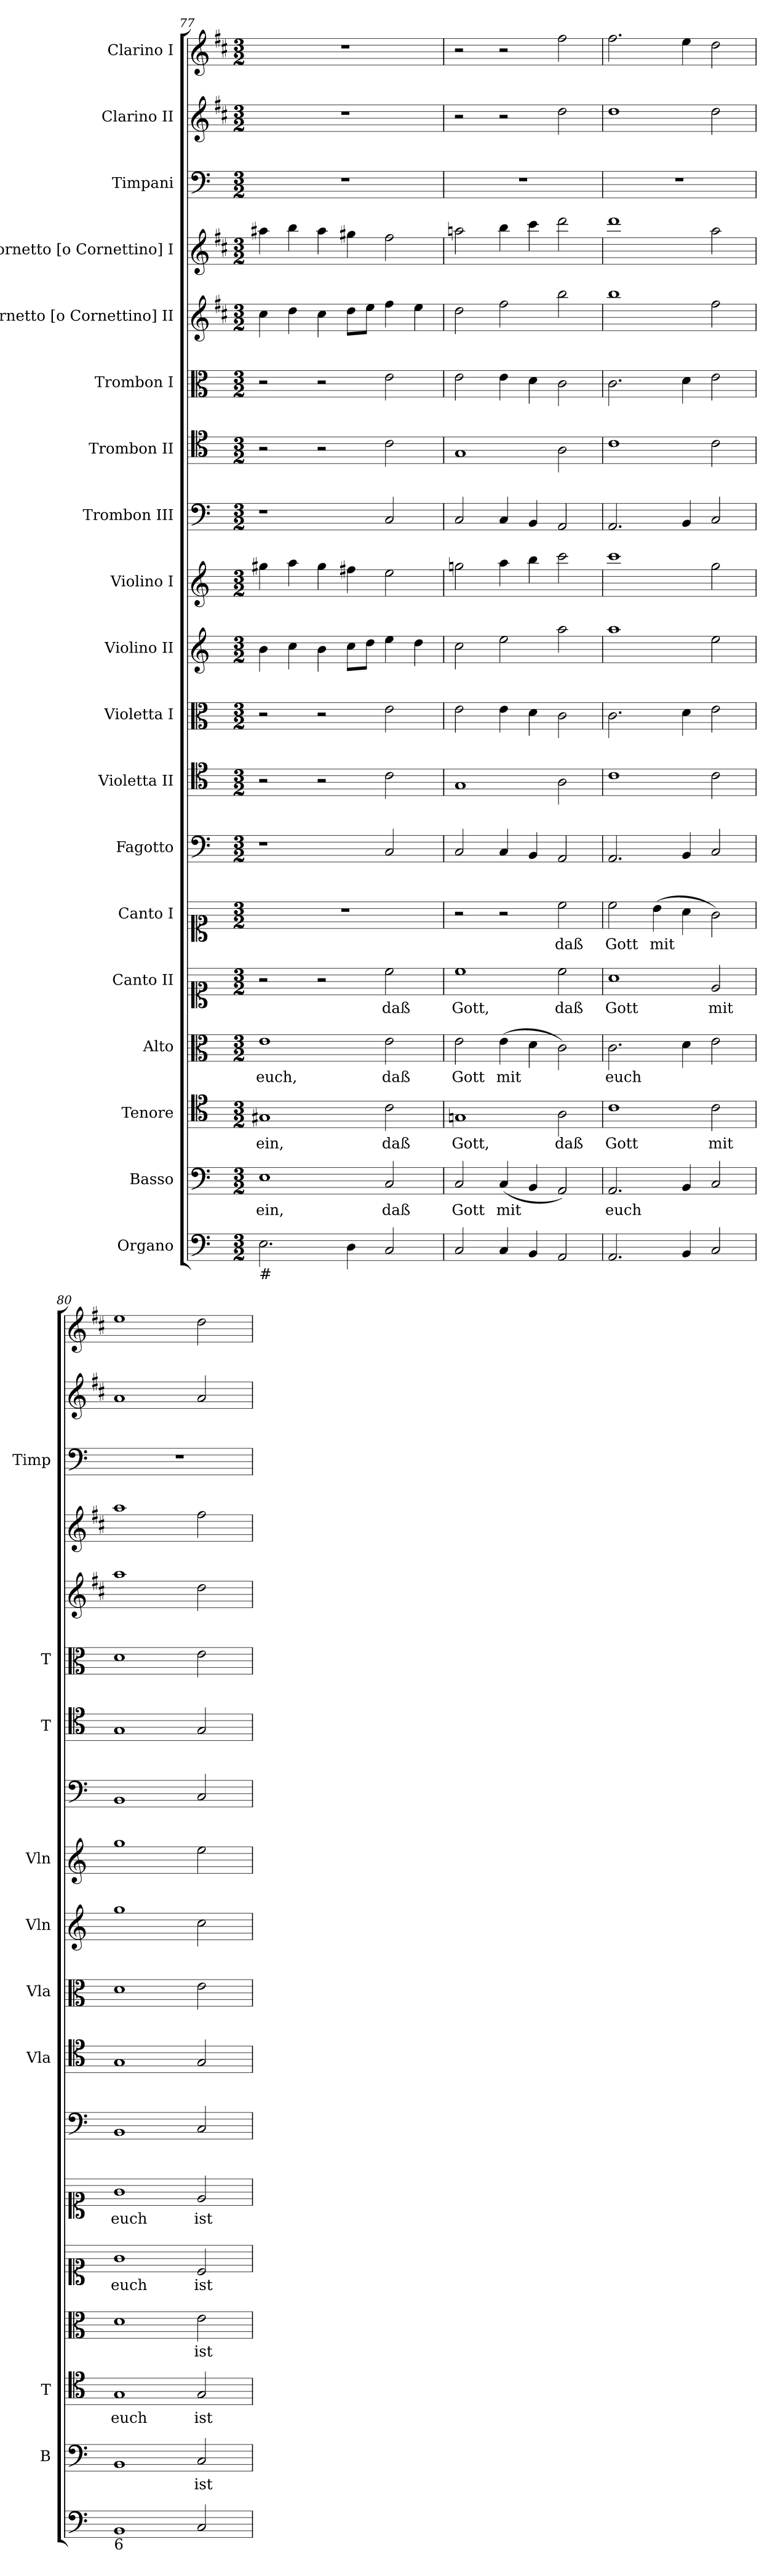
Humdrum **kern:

**kern	**kern	**text	**kern	**text	**kern	**text	**kern	**text	**kern	**text	**kern	**kern	**kern	**kern	**kern	**kern	**kern	**kern	**kern	**kern	**kern	**kern	**kern
*part19	*part18	*part18	*part17	*part17	*part16	*part16	*part15	*part15	*part14	*part14	*part13	*part12	*part11	*part10	*part9	*part8	*part7	*part6	*part5	*part4	*part3	*part2	*part1
*staff19	*staff18	*staff18	*staff17	*staff17	*staff16	*staff16	*staff15	*staff15	*staff14	*staff14	*staff13	*staff12	*staff11	*staff10	*staff9	*staff8	*staff7	*staff6	*staff5	*staff4	*staff3	*staff2	*staff1
*I"Organo	*I"Basso	*	*I"Tenore	*	*I"Alto	*	*I"Canto II	*	*I"Canto I	*	*I"Fagotto	*I"Violetta II	*I"Violetta I	*I"Violino II	*I"Violino I	*I"Trombon III	*I"Trombon II	*I"Trombon I	*I"Cornetto [o Cornettino] II	*I"Cornetto [o Cornettino] I	*I"Timpani	*I"Clarino II	*I"Clarino I
*	*I'B	*	*I'T	*	*	*	*	*	*	*	*	*I'Vla	*I'Vla	*I'Vln	*I'Vln	*	*I'T	*I'T	*	*	*I'Timp	*	*
*clefF4	*clefF4	*	*clefC4	*	*clefC3	*	*clefC1	*	*clefC1	*	*clefF4	*clefC4	*clefC3	*clefG2	*clefG2	*clefF4	*clefC4	*clefC3	*clefG2	*clefG2	*clefF4	*clefG2	*clefG2
*	*	*	*	*	*	*	*	*	*	*	*	*	*	*	*	*	*	*	*ITrd1c2	*ITrd1c2	*	*ITrd1c2	*ITrd1c2
*k[]	*k[]	*	*k[]	*	*k[]	*	*k[]	*	*k[]	*	*k[]	*k[]	*k[]	*k[]	*k[]	*k[]	*k[]	*k[]	*k[]	*k[]	*k[]	*k[]	*k[]
*C:	*C:	*	*C:	*	*C:	*	*C:	*	*C:	*	*C:	*C:	*C:	*C:	*C:	*C:	*C:	*C:	*C:	*C:	*C:	*C:	*C:
*M3/2	*M3/2	*	*M3/2	*	*M3/2	*	*M3/2	*	*M3/2	*	*M3/2	*M3/2	*M3/2	*M3/2	*M3/2	*M3/2	*M3/2	*M3/2	*M3/2	*M3/2	*M3/2	*M3/2	*M3/2
=77	=77	=77	=77	=77	=77	=77	=77	=77	=77	=77	=77	=77	=77	=77	=77	=77	=77	=77	=77	=77	=77	=77	=77
!LO:TX:b:t=#	!	!	!	!	!	!	!	!	!	!	!	!	!	!	!	!	!	!	!	!	!	!	!
!	!	!LO:LY:b	!	!LO:LY:b	!	!LO:LY:b	!	!	!LO:N:vis=1	!	!	!	!	!	!	!	!	!	!	!	!LO:N:vis=1	!LO:N:vis=1	!LO:N:vis=1
2.E\	1E	ein,	1G#X	ein,	1e	euch,	2r	.	1.r	.	1r	2r	2r	4b\	4gg#X\	1r	2r	2r	4b\	4gg#X\	1.r	1.r	1.r
.	.	.	.	.	.	.	.	.	.	.	.	.	.	4cc\	4aa\	.	.	.	4cc\	4aa\	.	.	.
.	.	.	.	.	.	.	2r	.	.	.	.	2r	2r	4b\	4gg#\	.	2r	2r	4b\	4gg#\	.	.	.
4D\	.	.	.	.	.	.	.	.	.	.	.	.	.	8cc\L	4ff#X\	.	.	.	8cc\L	4ff#X\	.	.	.
.	.	.	.	.	.	.	.	.	.	.	.	.	.	8dd\J	.	.	.	.	8dd\J	.	.	.	.
!	!	!LO:LY:b	!	!LO:LY:b	!	!LO:LY:b	!	!LO:LY:b	!	!	!	!	!	!	!	!	!	!	!	!	!	!	!
2C/	2C/	daß	2c\	daß	2e\	daß	2cc\	daß	.	.	2C/	2c\	2e\	4ee\	2ee\	2C/	2c\	2e\	4ee\	2ee\	.	.	.
.	.	.	.	.	.	.	.	.	.	.	.	.	.	4dd\	.	.	.	.	4dd\	.	.	.	.
=78	=78	=78	=78	=78	=78	=78	=78	=78	=78	=78	=78	=78	=78	=78	=78	=78	=78	=78	=78	=78	=78	=78	=78
!	!	!LO:LY:b	!	!LO:LY:b	!	!LO:LY:b	!	!LO:LY:b	!	!	!	!	!	!	!	!	!	!	!	!	!LO:N:vis=1	!	!
2C/	2C/	Gott	1Gn	Gott,	2e\	Gott	1cc	Gott,	2r	.	2C/	1G	2e\	2cc\	2ggn\	2C/	1G	2e\	2cc\	2ggn\	1.r	2r	2r
!	!	!LO:LY:b	!	!	!	!LO:LY:b	!	!	!	!	!	!	!	!	!	!	!	!	!	!	!	!	!
4C/	(<4C/	mit	.	.	(>4e\	mit	.	.	2r	.	4C/	.	4e\	2ee\	4aa\	4C/	.	4e\	2ee\	4aa\	.	2r	2r
4BB/	4BB/	.	.	.	4d\	.	.	.	.	.	4BB/	.	4d\	.	4bb\	4BB/	.	4d\	.	4bb\	.	.	.
!	!	!	!	!LO:LY:b	!	!	!	!LO:LY:b	!	!LO:LY:b	!	!	!	!	!	!	!	!	!	!	!	!	!
2AA/	2AA/)	.	2A\	daß	2c\)	.	2cc\	daß	2cc\	daß	2AA/	2A\	2c\	2aa\	2ccc\	2AA/	2A\	2c\	2aa\	2ccc\	.	2cc\	2ee\
=79	=79	=79	=79	=79	=79	=79	=79	=79	=79	=79	=79	=79	=79	=79	=79	=79	=79	=79	=79	=79	=79	=79	=79
!	!	!LO:LY:b	!	!LO:LY:b	!	!LO:LY:b	!	!LO:LY:b	!	!LO:LY:b	!	!	!	!	!	!	!	!	!	!	!LO:N:vis=1	!	!
2.AA/	2.AA/	euch	1c	Gott	2.c\	euch	1a	Gott	2cc\	Gott	2.AA/	1c	2.c\	1aa	1ccc	2.AA/	1c	2.c\	1aa	1ccc	1.r	1cc	2.ee\
!	!	!	!	!	!	!	!	!	!	!LO:LY:b	!	!	!	!	!	!	!	!	!	!	!	!	!
.	.	.	.	.	.	.	.	.	(>4b\	mit	.	.	.	.	.	.	.	.	.	.	.	.	.
4BB/	4BB/	.	.	.	4d\	.	.	.	4a\	.	4BB/	.	4d\	.	.	4BB/	.	4d\	.	.	.	.	4dd\
!	!	!	!	!LO:LY:b	!	!	!	!LO:LY:b	!	!	!	!	!	!	!	!	!	!	!	!	!	!	!
2C/	2C/	.	2c\	mit	2e\	.	2e/	mit	2g\)	.	2C/	2c\	2e\	2ee\	2gg\	2C/	2c\	2e\	2ee\	2gg\	.	2cc\	2cc\
=80	=80	=80	=80	=80	=80	=80	=80	=80	=80	=80	=80	=80	=80	=80	=80	=80	=80	=80	=80	=80	=80	=80	=80
!LO:TX:b:t=6	!	!	!	!	!	!	!	!	!	!	!	!	!	!	!	!	!	!	!	!	!	!	!
!	!	!	!	!LO:LY:b	!	!	!	!LO:LY:b	!	!LO:LY:b	!	!	!	!	!	!	!	!	!	!	!LO:N:vis=1	!	!
1BB	1BB	.	1G	euch	1d	.	1g	euch	1g	euch	1BB	1G	1d	1gg	1gg	1BB	1G	1d	1gg	1gg	1.r	1g	1dd
!	!	!LO:LY:b	!	!LO:LY:b	!	!LO:LY:b	!	!LO:LY:b	!	!LO:LY:b	!	!	!	!	!	!	!	!	!	!	!	!	!
2C/	2C/	ist	2G/	ist	2e\	ist	2c/	ist	2e/	ist	2C/	2G/	2e\	2cc\	2ee\	2C/	2G/	2e\	2cc\	2ee\	.	2g/	2cc\
=	=	=	=	=	=	=	=	=	=	=	=	=	=	=	=	=	=	=	=	=	=	=	=
*-	*-	*-	*-	*-	*-	*-	*-	*-	*-	*-	*-	*-	*-	*-	*-	*-	*-	*-	*-	*-	*-	*-	*-
